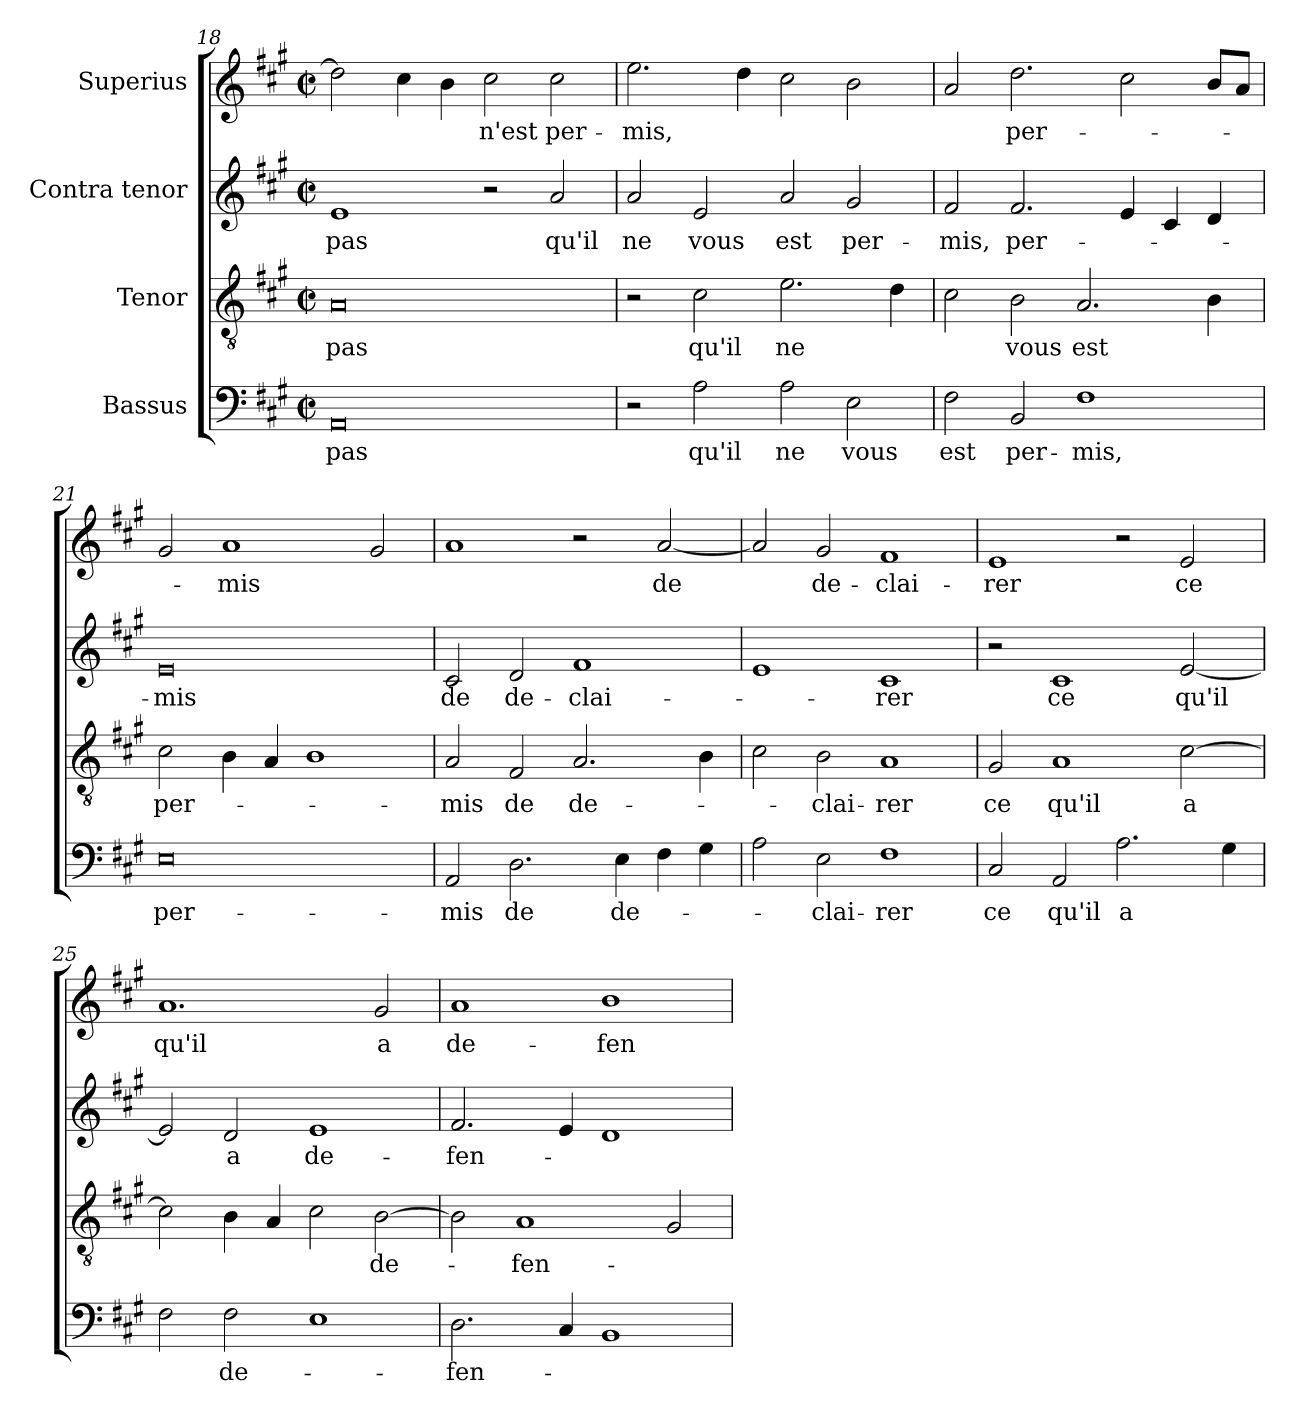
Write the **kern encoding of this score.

**kern	**text	**kern	**text	**kern	**text	**kern	**text
*part4	*part4	*part3	*part3	*part2	*part2	*part1	*part1
*staff4	*staff4	*staff3	*staff3	*staff2	*staff2	*staff1	*staff1
*I"Bassus	*	*I"Tenor	*	*I"Contra tenor	*	*I"Superius	*
*clefF4	*	*clefGv2	*	*clefG2	*	*clefG2	*
*k[f#c#g#]	*	*k[f#c#g#]	*	*k[f#c#g#]	*	*k[f#c#g#]	*
*A:	*	*A:	*	*A:	*	*A:	*
*M2/2	*	*M2/2	*	*M2/2	*	*M2/2	*
*met(c|)	*	*met(c|)	*	*met(c|)	*	*met(c|)	*
=18	=18	=18	=18	=18	=18	=18	=18
!	!LO:LY:b	!	!LO:LY:b	!	!LO:LY:b	!	!
0AA	pas	0A	pas	1e	pas	2dd\]	.
.	.	.	.	.	.	4cc#\	.
.	.	.	.	.	.	4b\	.
!	!	!	!	!	!	!	!LO:LY:b
.	.	.	.	2r	.	2cc#\	n'est
!	!	!	!	!	!LO:LY:b	!	!LO:LY:b
.	.	.	.	2a/	qu'il	2cc#\	per-
=19	=19	=19	=19	=19	=19	=19	=19
!	!	!	!	!	!LO:LY:b	!	!LO:LY:b
2r	.	2r	.	2a/	ne	2.ee\	-mis,
!	!LO:LY:b	!	!LO:LY:b	!	!LO:LY:b	!	!
2A\	qu'il	2c#\	qu'il	2e/	vous	.	.
.	.	.	.	.	.	4dd\	.
!	!LO:LY:b	!	!LO:LY:b	!	!LO:LY:b	!	!
2A\	ne	2.e\	ne	2a/	est	2cc#\	.
!	!LO:LY:b	!	!	!	!LO:LY:b	!	!
2E\	vous	.	.	2g#/	per-	2b\	.
.	.	4d\	.	.	.	.	.
=20	=20	=20	=20	=20	=20	=20	=20
!	!LO:LY:b	!	!	!	!LO:LY:b	!	!
2F#\	est	2c#\	.	2f#/	-mis,	2a/	.
!	!LO:LY:b	!	!LO:LY:b	!	!LO:LY:b	!	!LO:LY:b
2BB/	per-	2B\	vous	2.f#/	per-	2.dd\	per-
!	!LO:LY:b	!	!LO:LY:b	!	!	!	!
1F#	-mis,	2.A/	est	.	.	.	.
.	.	.	.	4e/	.	2cc#\	.
.	.	.	.	4c#/	.	.	.
.	.	4B\	.	4d/	.	8b/L	.
.	.	.	.	.	.	8a/J	.
!!LO:LB:g=z
=21	=21	=21	=21	=21	=21	=21	=21
!	!LO:LY:b	!	!LO:LY:b	!	!LO:LY:b	!	!
0E	per-	2c#\	per-	0e	-mis	2g#/	.
!	!	!	!	!	!	!	!LO:LY:b
.	.	4B\	.	.	.	1a	-mis
.	.	4A/	.	.	.	.	.
.	.	1B	.	.	.	.	.
.	.	.	.	.	.	2g#/	.
=22	=22	=22	=22	=22	=22	=22	=22
!	!LO:LY:b	!	!LO:LY:b	!	!LO:LY:b	!	!
2AA/	-mis	2A/	-mis	2c#/	de	1a	.
!	!LO:LY:b	!	!LO:LY:b	!	!LO:LY:b	!	!
2.D\	de	2F#/	de	2d/	de-	.	.
!	!	!	!LO:LY:b	!	!LO:LY:b	!	!
.	.	2.A/	de-	1f#	-clai-	2r	.
!	!LO:LY:b	!	!	!	!	!	!
4E\	de-	.	.	.	.	.	.
!	!	!	!	!	!	!	!LO:LY:b
4F#\	.	.	.	.	.	[2a/	de
4G#\	.	4B\	.	.	.	.	.
=23	=23	=23	=23	=23	=23	=23	=23
2A\	.	2c#\	.	1e	.	2a/]	.
!	!LO:LY:b	!	!LO:LY:b	!	!	!	!LO:LY:b
2E\	-clai-	2B\	-clai-	.	.	2g#/	de-
!	!LO:LY:b	!	!LO:LY:b	!	!LO:LY:b	!	!LO:LY:b
1F#	-rer	1A	-rer	1c#	-rer	1f#	-clai-
=24	=24	=24	=24	=24	=24	=24	=24
!	!LO:LY:b	!	!LO:LY:b	!	!	!	!LO:LY:b
2C#/	ce	2G#/	ce	2r	.	1e	-rer
!	!LO:LY:b	!	!LO:LY:b	!	!LO:LY:b	!	!
2AA/	qu'il	1A	qu'il	1c#	ce	.	.
!	!LO:LY:b	!	!	!	!	!	!
2.A\	a	.	.	.	.	2r	.
!	!	!	!LO:LY:b	!	!LO:LY:b	!	!LO:LY:b
.	.	[2c#\	a	[2e/	qu'il	2e/	ce
4G#\	.	.	.	.	.	.	.
=25	=25	=25	=25	=25	=25	=25	=25
!	!	!	!	!	!	!	!LO:LY:b
2F#\	.	2c#\]	.	2e/]	.	1.a	qu'il
!	!LO:LY:b	!	!	!	!LO:LY:b	!	!
2F#\	de-	4B\	.	2d/	a	.	.
.	.	4A/	.	.	.	.	.
!	!	!	!	!	!LO:LY:b	!	!
1E	.	2c#\	.	1e	de-	.	.
!	!	!	!LO:LY:b	!	!	!	!LO:LY:b
.	.	[2B\	de-	.	.	2g#/	a
!!LO:LB:g=z
=26	=26	=26	=26	=26	=26	=26	=26
!	!LO:LY:b	!	!	!	!LO:LY:b	!	!LO:LY:b
2.D\	-fen-	2B\]	.	2.f#/	-fen-	1a	de-
!	!	!	!LO:LY:b	!	!	!	!
.	.	1A	-fen-	.	.	.	.
4C#/	.	.	.	4e/	.	.	.
!	!	!	!	!	!	!	!LO:LY:b
1BB	.	.	.	1d	.	1b	-fen-
.	.	2G#/	.	.	.	.	.
=	=	=	=	=	=	=	=
*-	*-	*-	*-	*-	*-	*-	*-
